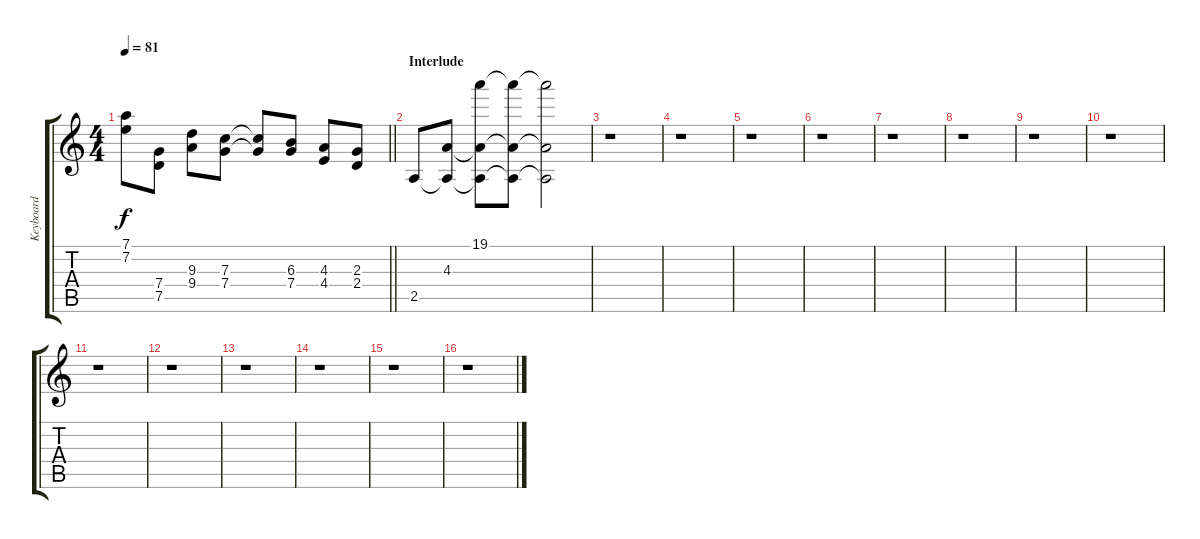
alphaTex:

\track ("Keyboard" "Keyboard") {instrument brightacousticpiano}
\staff {score tabs}
\tuning (D5 A4 F4 C4 G3 D3) {hide}
\ts (4 4)
\tempo 81
\clef g2
\barLineRight lightlight
\ks c
(7.1{t} 7.2{t}).8{dy f} (7.4 7.5).8 (9.3 9.4).8 (7.3 7.4).8 (7.3{t} 7.4{t}).8 (6.3 7.4).8 (4.3 4.4).8 (2.3 2.4).8 |
\section ("" "Interlude")
2.5.8 (4.3 2.5{t}).8 (19.1 4.3{t} 2.5{t}).8 (19.1{t} 4.3{t} 2.5{t}).8 (19.1{t} 4.3{t} 2.5{t}).2 |
r.1 |
r.1 |
r.1 |
r.1 |
r.1 |
r.1 |
r.1 |
r.1 |
r.1 |
r.1 |
r.1 |
r.1 |
r.1 |
r.1
